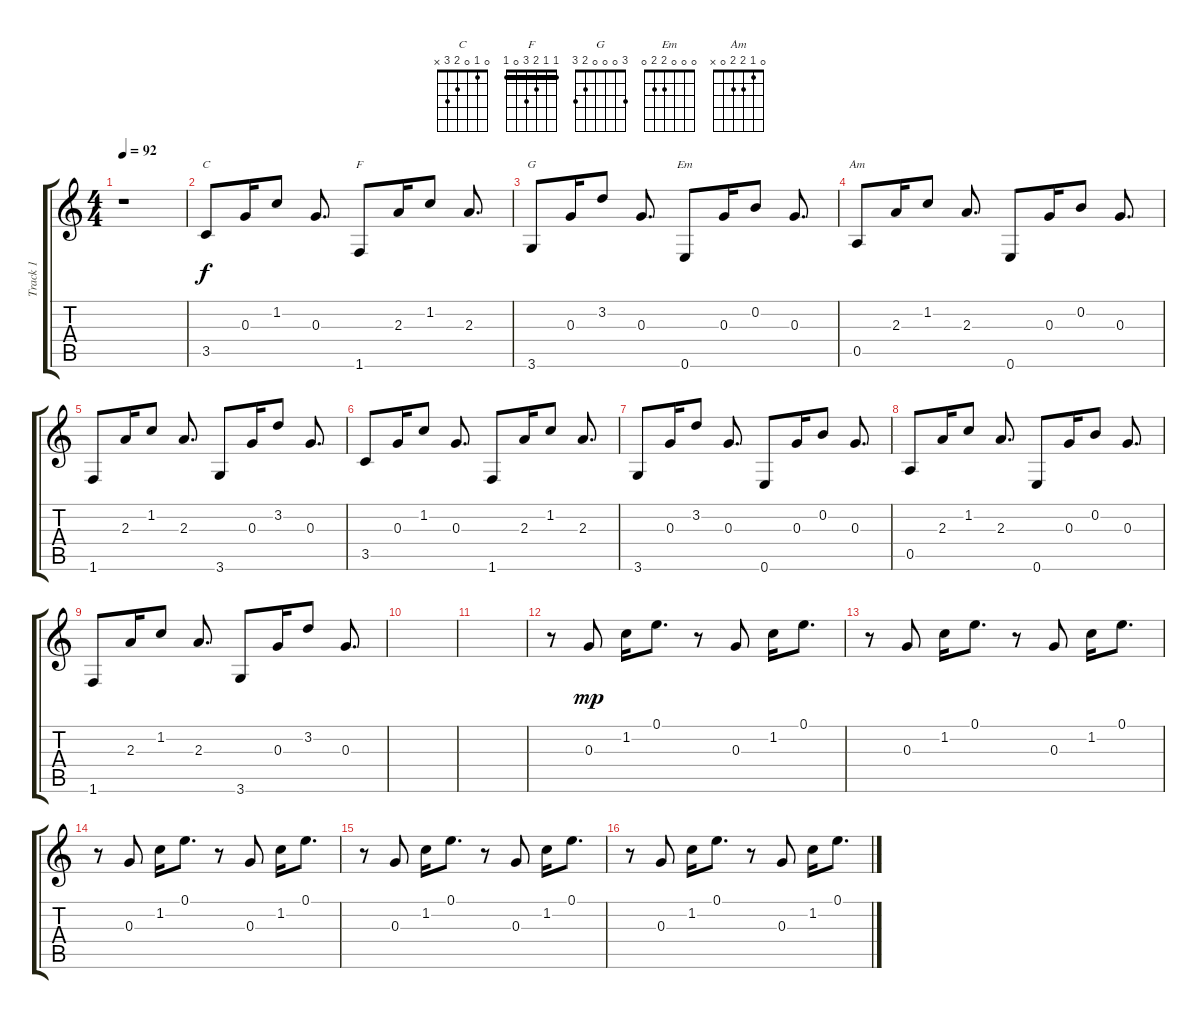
\track ("Track 1" "Track 1") {instrument acousticguitarsteel}
\staff {score tabs}
\tuning (E4 B3 G3 D3 A2 E2) {hide}
\chord ("C" 0 1 0 2 3 x)
\chord ("F" 1 1 2 3 0 1) {barre 1}
\chord ("G" 3 0 0 0 2 3)
\chord ("Em" 0 0 0 2 2 0)
\chord ("Am" 0 1 2 2 0 x)
\ts (4 4)
\tempo 92
\clef g2
\ks c
r.1{dy f instrument acousticguitarsteel} |
3.5.8{ch "C"} 0.3.16 1.2.8 0.3.8{d} 1.6.8{ch "F"} 2.3.16 1.2.8 2.3.8{d} |
3.6.8{ch "G"} 0.3.16 3.2.8 0.3.8{d} 0.6.8{ch "Em"} 0.3.16 0.2.8 0.3.8{d} |
0.5.8{ch "Am"} 2.3.16 1.2.8 2.3.8{d} 0.6.8 0.3.16 0.2.8 0.3.8{d} |
1.6.8 2.3.16 1.2.8 2.3.8{d} 3.6.8 0.3.16 3.2.8 0.3.8{d} |
3.5.8 0.3.16 1.2.8 0.3.8{d} 1.6.8 2.3.16 1.2.8 2.3.8{d} |
3.6.8 0.3.16 3.2.8 0.3.8{d} 0.6.8 0.3.16 0.2.8 0.3.8{d} |
0.5.8 2.3.16 1.2.8 2.3.8{d} 0.6.8 0.3.16 0.2.8 0.3.8{d} |
1.6.8 2.3.16 1.2.8 2.3.8{d} 3.6.8 0.3.16 3.2.8 0.3.8{d} |
|
|
r.8 0.3.8{dy mp} 1.2.16 0.1.8{d} r.8 0.3.8 1.2.16 0.1.8{d} |
r.8 0.3.8 1.2.16 0.1.8{d} r.8 0.3.8 1.2.16 0.1.8{d} |
r.8 0.3.8 1.2.16 0.1.8{d} r.8 0.3.8 1.2.16 0.1.8{d} |
r.8 0.3.8 1.2.16 0.1.8{d} r.8 0.3.8 1.2.16 0.1.8{d} |
r.8 0.3.8 1.2.16 0.1.8{d} r.8 0.3.8 1.2.16 0.1.8{d}
